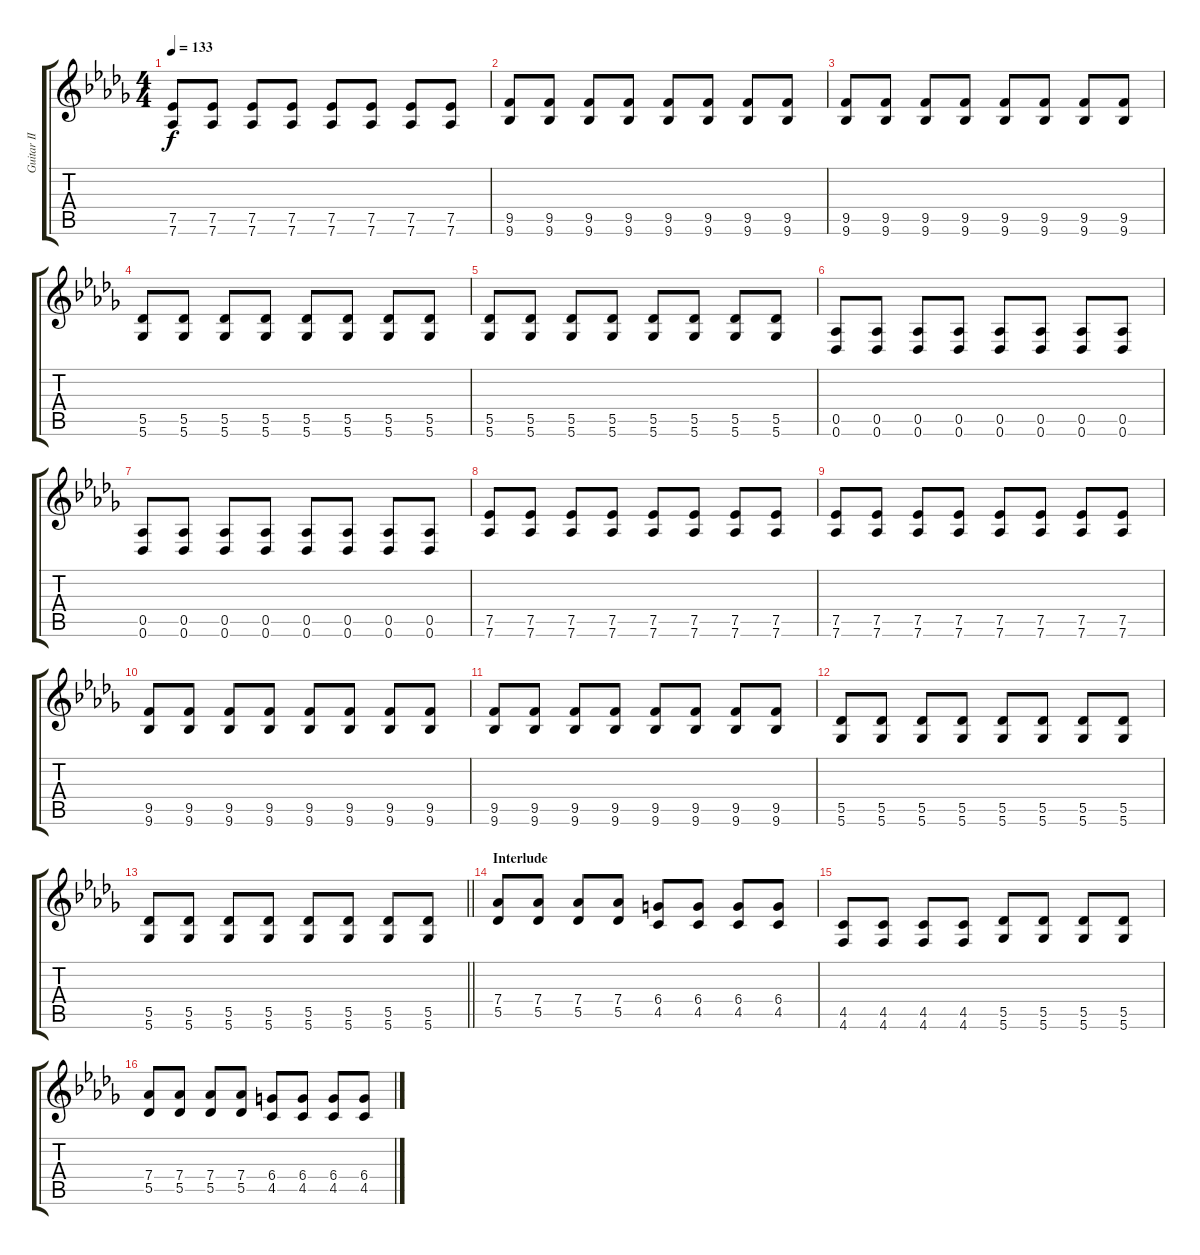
\track ("Guitar II" "Guitar II") {instrument distortionguitar}
\staff {score tabs}
\tuning (Eb4 Bb3 Gb3 Db3 Ab2 Db2) {hide}
\ts (4 4)
\tempo 133
\clef g2
\ks bbminor
(7.5 7.6).8{dy f} (7.5 7.6).8 (7.5 7.6).8 (7.5 7.6).8 (7.5 7.6).8 (7.5 7.6).8 (7.5 7.6).8 (7.5 7.6).8 |
(9.5 9.6).8 (9.5 9.6).8 (9.5 9.6).8 (9.5 9.6).8 (9.5 9.6).8 (9.5 9.6).8 (9.5 9.6).8 (9.5 9.6).8 |
(9.5 9.6).8 (9.5 9.6).8 (9.5 9.6).8 (9.5 9.6).8 (9.5 9.6).8 (9.5 9.6).8 (9.5 9.6).8 (9.5 9.6).8 |
(5.5 5.6).8 (5.5 5.6).8 (5.5 5.6).8 (5.5 5.6).8 (5.5 5.6).8 (5.5 5.6).8 (5.5 5.6).8 (5.5 5.6).8 |
(5.5 5.6).8 (5.5 5.6).8 (5.5 5.6).8 (5.5 5.6).8 (5.5 5.6).8 (5.5 5.6).8 (5.5 5.6).8 (5.5 5.6).8 |
(0.5 0.6).8 (0.5 0.6).8 (0.5 0.6).8 (0.5 0.6).8 (0.5 0.6).8 (0.5 0.6).8 (0.5 0.6).8 (0.5 0.6).8 |
(0.5 0.6).8 (0.5 0.6).8 (0.5 0.6).8 (0.5 0.6).8 (0.5 0.6).8 (0.5 0.6).8 (0.5 0.6).8 (0.5 0.6).8 |
(7.5 7.6).8 (7.5 7.6).8 (7.5 7.6).8 (7.5 7.6).8 (7.5 7.6).8 (7.5 7.6).8 (7.5 7.6).8 (7.5 7.6).8 |
(7.5 7.6).8 (7.5 7.6).8 (7.5 7.6).8 (7.5 7.6).8 (7.5 7.6).8 (7.5 7.6).8 (7.5 7.6).8 (7.5 7.6).8 |
(9.5 9.6).8 (9.5 9.6).8 (9.5 9.6).8 (9.5 9.6).8 (9.5 9.6).8 (9.5 9.6).8 (9.5 9.6).8 (9.5 9.6).8 |
(9.5 9.6).8 (9.5 9.6).8 (9.5 9.6).8 (9.5 9.6).8 (9.5 9.6).8 (9.5 9.6).8 (9.5 9.6).8 (9.5 9.6).8 |
(5.5 5.6).8 (5.5 5.6).8 (5.5 5.6).8 (5.5 5.6).8 (5.5 5.6).8 (5.5 5.6).8 (5.5 5.6).8 (5.5 5.6).8 |
\barLineRight lightlight
(5.5 5.6).8 (5.5 5.6).8 (5.5 5.6).8 (5.5 5.6).8 (5.5 5.6).8 (5.5 5.6).8 (5.5 5.6).8 (5.5 5.6).8 |
\section ("" "Interlude")
(7.4 5.5).8 (7.4 5.5).8 (7.4 5.5).8 (7.4 5.5).8 (6.4 4.5).8 (6.4 4.5).8 (6.4 4.5).8 (6.4 4.5).8 |
(4.5 4.6).8 (4.5 4.6).8 (4.5 4.6).8 (4.5 4.6).8 (5.5 5.6).8 (5.5 5.6).8 (5.5 5.6).8 (5.5 5.6).8 |
(7.4 5.5).8 (7.4 5.5).8 (7.4 5.5).8 (7.4 5.5).8 (6.4 4.5).8 (6.4 4.5).8 (6.4 4.5).8 (6.4 4.5).8
